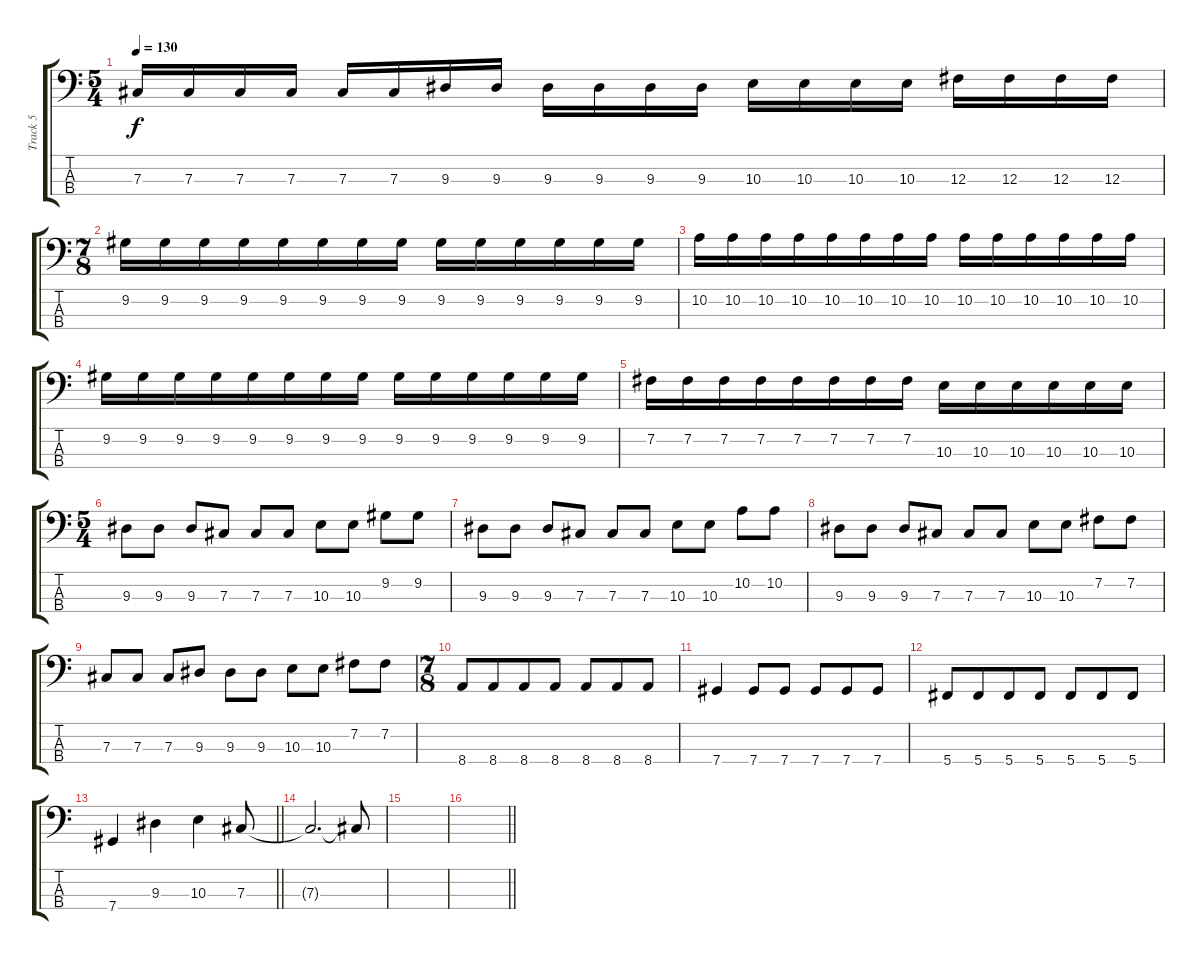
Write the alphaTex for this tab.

\track ("Track 5" "Track 5") {instrument electricbassfinger}
\staff {score tabs}
\tuning (E2 B1 Gb1 Db1) {hide}
\ts (5 4)
\tempo 130
\clef f4
\ks c
7.3.16{dy f} 7.3.16 7.3.16 7.3.16 7.3.16 7.3.16 9.3.16 9.3.16 9.3.16 9.3.16 9.3.16 9.3.16 10.3.16 10.3.16 10.3.16 10.3.16 12.3.16 12.3.16 12.3.16 12.3.16 |
\ts (7 8)
9.2.16 9.2.16 9.2.16 9.2.16 9.2.16 9.2.16 9.2.16 9.2.16 9.2.16 9.2.16 9.2.16 9.2.16 9.2.16 9.2.16 |
10.2.16 10.2.16 10.2.16 10.2.16 10.2.16 10.2.16 10.2.16 10.2.16 10.2.16 10.2.16 10.2.16 10.2.16 10.2.16 10.2.16 |
9.2.16 9.2.16 9.2.16 9.2.16 9.2.16 9.2.16 9.2.16 9.2.16 9.2.16 9.2.16 9.2.16 9.2.16 9.2.16 9.2.16 |
7.2.16 7.2.16 7.2.16 7.2.16 7.2.16 7.2.16 7.2.16 7.2.16 10.3.16 10.3.16 10.3.16 10.3.16 10.3.16 10.3.16 |
\ts (5 4)
9.3.8 9.3.8 9.3.8 7.3.8 7.3.8 7.3.8 10.3.8 10.3.8 9.2.8 9.2.8 |
9.3.8 9.3.8 9.3.8 7.3.8 7.3.8 7.3.8 10.3.8 10.3.8 10.2.8 10.2.8 |
9.3.8 9.3.8 9.3.8 7.3.8 7.3.8 7.3.8 10.3.8 10.3.8 7.2.8 7.2.8 |
7.3.8 7.3.8 7.3.8 9.3.8 9.3.8 9.3.8 10.3.8 10.3.8 7.2.8 7.2.8 |
\ts (7 8)
8.4.8 8.4.8 8.4.8 8.4.8 8.4.8 8.4.8 8.4.8 |
7.4.4 7.4.8 7.4.8 7.4.8 7.4.8 7.4.8 |
5.4.8 5.4.8 5.4.8 5.4.8 5.4.8 5.4.8 5.4.8 |
\barLineRight lightlight
7.4.4 9.3.4 10.3.4 7.3.8 |
7.3{t}.2{d} 7.3{t}.8 |
|
\barLineRight lightlight
